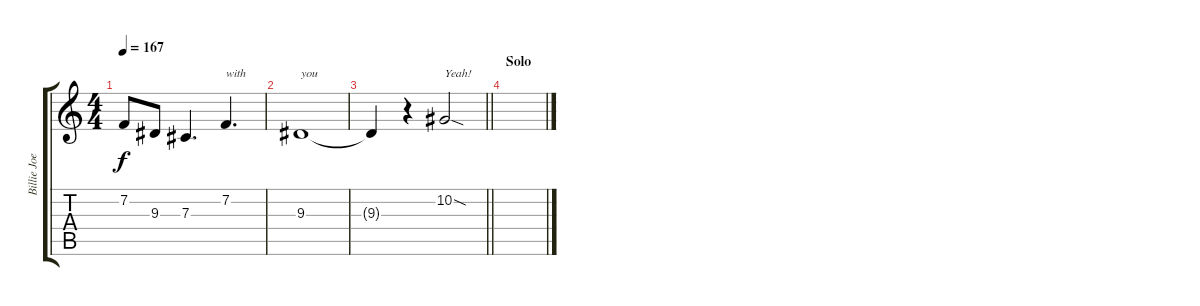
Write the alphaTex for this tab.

\track ("Billie Joe Armstrong - Vocals" "Billie Joe") {instrument altosax}
\staff {score tabs}
\tuning (Eb4 Bb3 Gb3 Db3 Ab2 Eb2) {hide}
\ts (4 4)
\tempo 167
\clef g2
\ks c
7.2{t}.8{dy f} 9.3.8 7.3.4{d} 7.2.4{d txt "with"} |
9.3.1{txt "you"} |
\barLineRight lightlight
9.3{t}.4 r.4 10.2{sod}.2{txt "Yeah!"} |
\section ("" "Solo")
